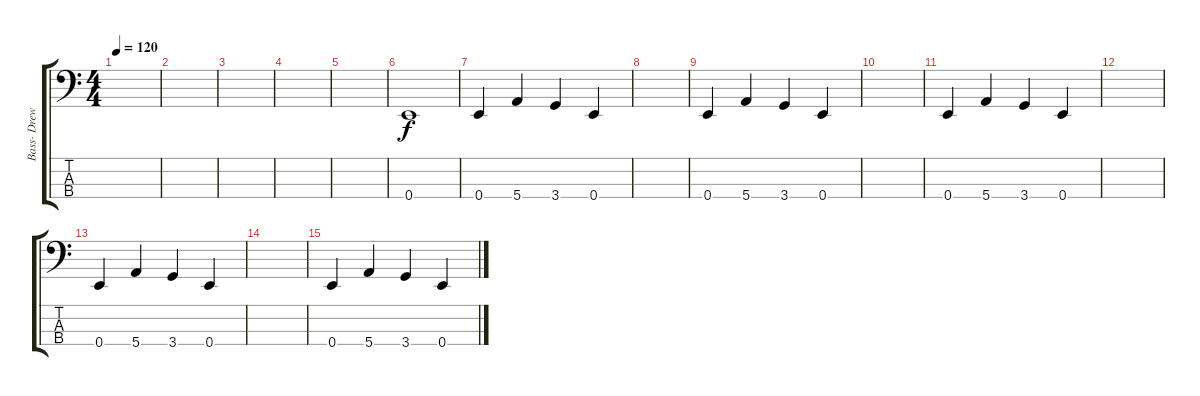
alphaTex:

\track ("Bass- Drew" "Bass- Drew") {instrument electricbassfinger}
\staff {score tabs}
\tuning (G2 D2 A1 E1) {hide}
\ts (4 4)
\tempo 120
\clef f4
\ks c
|
|
|
|
|
0.4.1 |
0.4.4 5.4.4 3.4.4 0.4.4 |
|
0.4.4 5.4.4 3.4.4 0.4.4 |
|
0.4.4 5.4.4 3.4.4 0.4.4 |
|
0.4.4 5.4.4 3.4.4 0.4.4 |
|
0.4.4 5.4.4 3.4.4 0.4.4
